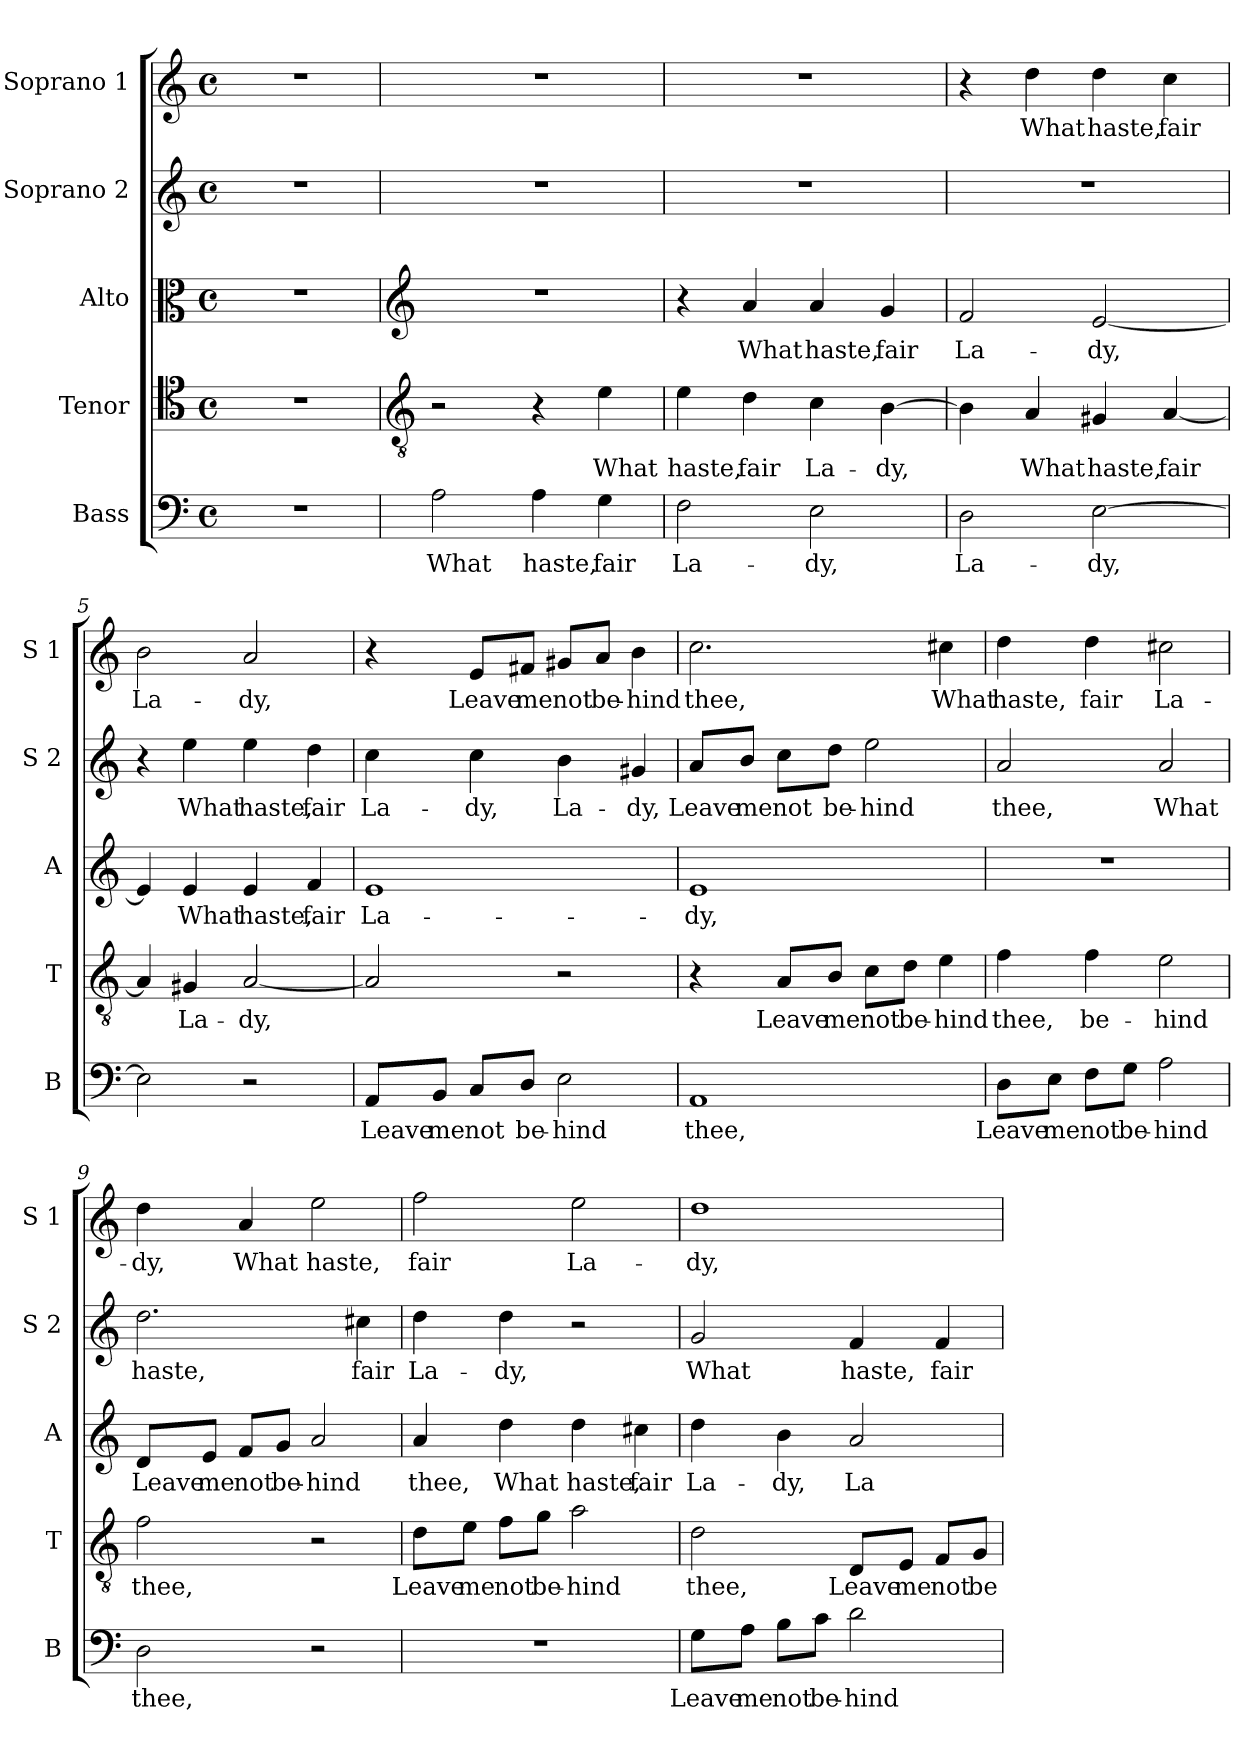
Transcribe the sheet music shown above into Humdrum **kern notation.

**kern	**text	**kern	**text	**kern	**text	**kern	**text	**kern	**text
*part5	*part5	*part4	*part4	*part3	*part3	*part2	*part2	*part1	*part1
*staff5	*staff5	*staff4	*staff4	*staff3	*staff3	*staff2	*staff2	*staff1	*staff1
*I"Bass	*	*I"Tenor	*	*I"Alto	*	*I"Soprano 2	*	*I"Soprano 1	*
*I'B	*	*I'T	*	*I'A	*	*I'S 2	*	*I'S 1	*
*clefF4	*	*clefC4	*	*clefC3	*	*clefG2	*	*clefG2	*
*k[]	*	*k[]	*	*k[]	*	*k[]	*	*k[]	*
*a:	*	*a:	*	*a:	*	*a:	*	*a:	*
*M4/4	*	*M4/4	*	*M4/4	*	*M4/4	*	*M4/4	*
*met(c)	*	*met(c)	*	*met(c)	*	*met(c)	*	*met(c)	*
=1	=1	=1	=1	=1	=1	=1	=1	=1	=1
1r	.	1r	.	1r	.	1r	.	1r	.
=2	=2	=2	=2	=2	=2	=2	=2	=2	=2
*	*	*clefGv2	*	*clefG2	*	*	*	*	*
!	!LO:LY:b	!	!	!	!	!	!	!	!
2A\	What	2r	.	1r	.	1r	.	1r	.
!	!LO:LY:b	!	!	!	!	!	!	!	!
4A\	haste,	4r	.	.	.	.	.	.	.
!	!LO:LY:b	!	!LO:LY:b	!	!	!	!	!	!
4G\	fair	4e\	What	.	.	.	.	.	.
=3	=3	=3	=3	=3	=3	=3	=3	=3	=3
!	!LO:LY:b	!	!LO:LY:b	!	!	!	!	!	!
2F\	La-	4e\	haste,	4r	.	1r	.	1r	.
!	!	!	!LO:LY:b	!	!LO:LY:b	!	!	!	!
.	.	4d\	fair	4a/	What	.	.	.	.
!	!LO:LY:b	!	!LO:LY:b	!	!LO:LY:b	!	!	!	!
2E\	-dy,	4c\	La-	4a/	haste,	.	.	.	.
!	!	!	!LO:LY:b	!	!LO:LY:b	!	!	!	!
.	.	[4B\	-dy,	4g/	fair	.	.	.	.
=4	=4	=4	=4	=4	=4	=4	=4	=4	=4
!	!LO:LY:b	!	!	!	!LO:LY:b	!	!	!	!
2D\	La-	4B\]	.	2f/	La-	1r	.	4r	.
!	!	!	!LO:LY:b	!	!	!	!	!	!LO:LY:b
.	.	4A/	What	.	.	.	.	4dd\	What
!	!LO:LY:b	!	!LO:LY:b	!	!LO:LY:b	!	!	!	!LO:LY:b
[2E\	-dy,	4G#X/	haste,	[2e/	-dy,	.	.	4dd\	haste,
!	!	!	!LO:LY:b	!	!	!	!	!	!LO:LY:b
.	.	[4A/	fair	.	.	.	.	4cc\	fair
=5	=5	=5	=5	=5	=5	=5	=5	=5	=5
!	!	!	!	!	!	!	!	!	!LO:LY:b
2E\]	.	4A/]	.	4e/]	.	4r	.	2b\	La-
!	!	!	!LO:LY:b	!	!LO:LY:b	!	!LO:LY:b	!	!
.	.	4G#X/	La-	4e/	What	4ee\	What	.	.
!	!	!	!LO:LY:b	!	!LO:LY:b	!	!LO:LY:b	!	!LO:LY:b
2r	.	[2A/	-dy,	4e/	haste,	4ee\	haste,	2a/	-dy,
!	!	!	!	!	!LO:LY:b	!	!LO:LY:b	!	!
.	.	.	.	4f/	fair	4dd\	fair	.	.
!!LO:LB:g=z
=6	=6	=6	=6	=6	=6	=6	=6	=6	=6
!	!LO:LY:b	!	!	!	!LO:LY:b	!	!LO:LY:b	!	!
8AA/L	Leave	2A/]	.	1e	La-	4cc\	La-	4r	.
!	!LO:LY:b	!	!	!	!	!	!	!	!
8BB/J	me	.	.	.	.	.	.	.	.
!	!LO:LY:b	!	!	!	!	!	!LO:LY:b	!	!LO:LY:b
8C/L	not	.	.	.	.	4cc\	-dy,	8e/L	Leave
!	!LO:LY:b	!	!	!	!	!	!	!	!LO:LY:b
8D/J	be-	.	.	.	.	.	.	8f#X/J	me
!	!LO:LY:b	!	!	!	!	!	!LO:LY:b	!	!LO:LY:b
2E\	-hind	2r	.	.	.	4b\	La-	8g#X/L	not
!	!	!	!	!	!	!	!	!	!LO:LY:b
.	.	.	.	.	.	.	.	8a/J	be-
!	!	!	!	!	!	!	!LO:LY:b	!	!LO:LY:b
.	.	.	.	.	.	4g#X/	-dy,	4b\	-hind
=7	=7	=7	=7	=7	=7	=7	=7	=7	=7
!	!LO:LY:b	!	!	!	!LO:LY:b	!	!LO:LY:b	!	!LO:LY:b
1AA	thee,	4r	.	1e	-dy,	8a/L	Leave	2.cc\	thee,
!	!	!	!	!	!	!	!LO:LY:b	!	!
.	.	.	.	.	.	8b/J	me	.	.
!	!	!	!LO:LY:b	!	!	!	!LO:LY:b	!	!
.	.	8A/L	Leave	.	.	8cc\L	not	.	.
!	!	!	!LO:LY:b	!	!	!	!LO:LY:b	!	!
.	.	8B/J	me	.	.	8dd\J	be-	.	.
!	!	!	!LO:LY:b	!	!	!	!LO:LY:b	!	!
.	.	8c\L	not	.	.	2ee\	-hind	.	.
!	!	!	!LO:LY:b	!	!	!	!	!	!
.	.	8d\J	be-	.	.	.	.	.	.
!	!	!	!LO:LY:b	!	!	!	!	!	!LO:LY:b
.	.	4e\	-hind	.	.	.	.	4cc#X\	What
=8	=8	=8	=8	=8	=8	=8	=8	=8	=8
!	!LO:LY:b	!	!LO:LY:b	!	!	!	!LO:LY:b	!	!LO:LY:b
8D\L	Leave	4f\	thee,	1r	.	2a/	thee,	4dd\	haste,
!	!LO:LY:b	!	!	!	!	!	!	!	!
8E\J	me	.	.	.	.	.	.	.	.
!	!LO:LY:b	!	!LO:LY:b	!	!	!	!	!	!LO:LY:b
8F\L	not	4f\	be-	.	.	.	.	4dd\	fair
!	!LO:LY:b	!	!	!	!	!	!	!	!
8G\J	be-	.	.	.	.	.	.	.	.
!	!LO:LY:b	!	!LO:LY:b	!	!	!	!LO:LY:b	!	!LO:LY:b
2A\	-hind	2e\	-hind	.	.	2a/	What	2cc#X\	La-
=9	=9	=9	=9	=9	=9	=9	=9	=9	=9
!	!LO:LY:b	!	!LO:LY:b	!	!LO:LY:b	!	!LO:LY:b	!	!LO:LY:b
2D\	thee,	2f\	thee,	8d/L	Leave	2.dd\	haste,	4dd\	-dy,
!	!	!	!	!	!LO:LY:b	!	!	!	!
.	.	.	.	8e/J	me	.	.	.	.
!	!	!	!	!	!LO:LY:b	!	!	!	!LO:LY:b
.	.	.	.	8f/L	not	.	.	4a/	What
!	!	!	!	!	!LO:LY:b	!	!	!	!
.	.	.	.	8g/J	be-	.	.	.	.
!	!	!	!	!	!LO:LY:b	!	!	!	!LO:LY:b
2r	.	2r	.	2a/	-hind	.	.	2ee\	haste,
!	!	!	!	!	!	!	!LO:LY:b	!	!
.	.	.	.	.	.	4cc#X\	fair	.	.
!!LO:LB:g=z
=10	=10	=10	=10	=10	=10	=10	=10	=10	=10
!	!	!	!LO:LY:b	!	!LO:LY:b	!	!LO:LY:b	!	!LO:LY:b
1r	.	8d\L	Leave	4a/	thee,	4dd\	La-	2ff\	fair
!	!	!	!LO:LY:b	!	!	!	!	!	!
.	.	8e\J	me	.	.	.	.	.	.
!	!	!	!LO:LY:b	!	!LO:LY:b	!	!LO:LY:b	!	!
.	.	8f\L	not	4dd\	What	4dd\	-dy,	.	.
!	!	!	!LO:LY:b	!	!	!	!	!	!
.	.	8g\J	be-	.	.	.	.	.	.
!	!	!	!LO:LY:b	!	!LO:LY:b	!	!	!	!LO:LY:b
.	.	2a\	-hind	4dd\	haste,	2r	.	2ee\	La-
!	!	!	!	!	!LO:LY:b	!	!	!	!
.	.	.	.	4cc#X\	fair	.	.	.	.
=11	=11	=11	=11	=11	=11	=11	=11	=11	=11
!	!LO:LY:b	!	!LO:LY:b	!	!LO:LY:b	!	!LO:LY:b	!	!LO:LY:b
8G\L	Leave	2d\	thee,	4dd\	La-	2g/	What	1dd	-dy,
!	!LO:LY:b	!	!	!	!	!	!	!	!
8A\J	me	.	.	.	.	.	.	.	.
!	!LO:LY:b	!	!	!	!LO:LY:b	!	!	!	!
8B\L	not	.	.	4b\	-dy,	.	.	.	.
!	!LO:LY:b	!	!	!	!	!	!	!	!
8c\J	be-	.	.	.	.	.	.	.	.
!	!LO:LY:b	!	!LO:LY:b	!	!LO:LY:b	!	!LO:LY:b	!	!
2d\	-hind	8D/L	Leave	2a/	La-	4f/	haste,	.	.
!	!	!	!LO:LY:b	!	!	!	!	!	!
.	.	8E/J	me	.	.	.	.	.	.
!	!	!	!LO:LY:b	!	!	!	!LO:LY:b	!	!
.	.	8F/L	not	.	.	4f/	fair	.	.
!	!	!	!LO:LY:b	!	!	!	!	!	!
.	.	8G/J	be-	.	.	.	.	.	.
=	=	=	=	=	=	=	=	=	=
*-	*-	*-	*-	*-	*-	*-	*-	*-	*-
